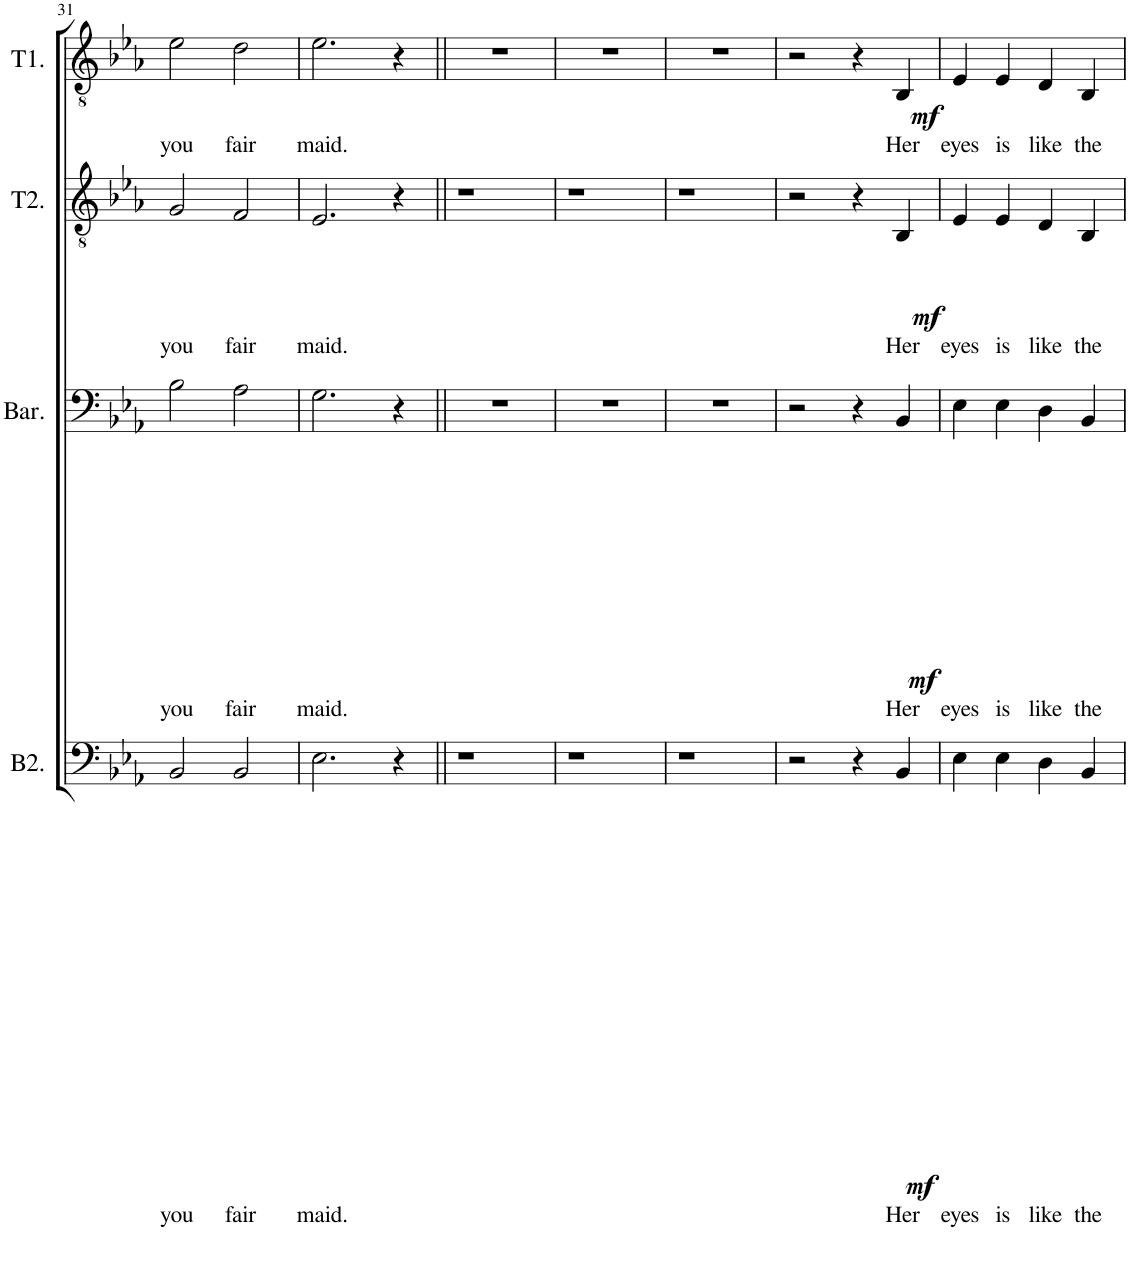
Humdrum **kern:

**kern	**text	**dynam	**kern	**text	**dynam	**kern	**text	**dynam	**kern	**text	**dynam
*part4	*part4	*part4	*part3	*part3	*part3	*part2	*part2	*part2	*part1	*part1	*part1
*staff4	*staff4	*staff4	*staff3	*staff3	*staff3	*staff2	*staff2	*staff2	*staff1	*staff1	*staff1
*I"2e Bas	*	*	*I"Bariton	*	*	*I"2e Tenor	*	*	*I"1e Tenor	*	*
*I'B2.	*	*	*I'Bar.	*	*	*I'T2.	*	*	*I'T1.	*	*
!!LO:PB:g=z
*clefF4	*	*	*clefF4	*	*	*clefGv2	*	*	*clefGv2	*	*
*k[b-e-a-]	*	*	*k[b-e-a-]	*	*	*k[b-e-a-]	*	*	*k[b-e-a-]	*	*
*M4/4	*	*	*M4/4	*	*	*M4/4	*	*	*M4/4	*	*
*met(c|)	*	*	*met(c|)	*	*	*met(c|)	*	*	*met(c|)	*	*
=31	=31	=31	=31	=31	=31	=31	=31	=31	=31	=31	=31
!	!LO:LY:b	!	!	!LO:LY:b	!	!	!LO:LY:b	!	!	!LO:LY:b	!
2BB-/	you	.	2B-\	you	.	2G/	you	.	2e-\	you	.
!	!LO:LY:b	!	!	!LO:LY:b	!	!	!LO:LY:b	!	!	!LO:LY:b	!
2BB-/	fair	.	2A-\	fair	.	2F/	fair	.	2d\	fair	.
=32	=32	=32	=32	=32	=32	=32	=32	=32	=32	=32	=32
!	!LO:LY:b	!	!	!LO:LY:b	!	!	!LO:LY:b	!	!	!LO:LY:b	!
2.E-\	maid.	.	2.G\	maid.	.	2.E-/	maid.	.	2.e-\	maid.	.
4r	.	.	4r	.	.	4r	.	.	4r	.	.
=33||	=33||	=33||	=33||	=33||	=33||	=33||	=33||	=33||	=33||	=33||	=33||
1r	.	.	1r	.	.	1r	.	.	1r	.	.
=34	=34	=34	=34	=34	=34	=34	=34	=34	=34	=34	=34
1r	.	.	1r	.	.	1r	.	.	1r	.	.
=35	=35	=35	=35	=35	=35	=35	=35	=35	=35	=35	=35
1r	.	.	1r	.	.	1r	.	.	1r	.	.
=36	=36	=36	=36	=36	=36	=36	=36	=36	=36	=36	=36
2r	.	.	2r	.	.	2r	.	.	2r	.	.
!	!	!LO:DY:b	!	!	!LO:DY:b	!	!	!LO:DY:b	!	!	!LO:DY:b
4r	.	mf	4r	.	mf	4r	.	mf	4r	.	mf
!	!LO:LY:b	!	!	!LO:LY:b	!	!	!LO:LY:b	!	!	!LO:LY:b	!
4BB-/	Her	.	4BB-/	Her	.	4BB-/	Her	.	4BB-/	Her	.
=37	=37	=37	=37	=37	=37	=37	=37	=37	=37	=37	=37
!	!LO:LY:b	!	!	!LO:LY:b	!	!	!LO:LY:b	!	!	!LO:LY:b	!
4E-\	eyes	.	4E-\	eyes	.	4E-/	eyes	.	4E-/	eyes	.
!	!LO:LY:b	!	!	!LO:LY:b	!	!	!LO:LY:b	!	!	!LO:LY:b	!
4E-\	is	.	4E-\	is	.	4E-/	is	.	4E-/	is	.
!	!LO:LY:b	!	!	!LO:LY:b	!	!	!LO:LY:b	!	!	!LO:LY:b	!
4D\	like	.	4D\	like	.	4D/	like	.	4D/	like	.
!	!LO:LY:b	!	!	!LO:LY:b	!	!	!LO:LY:b	!	!	!LO:LY:b	!
4BB-/	the	.	4BB-/	the	.	4BB-/	the	.	4BB-/	the	.
=	=	=	=	=	=	=	=	=	=	=	=
*-	*-	*-	*-	*-	*-	*-	*-	*-	*-	*-	*-
